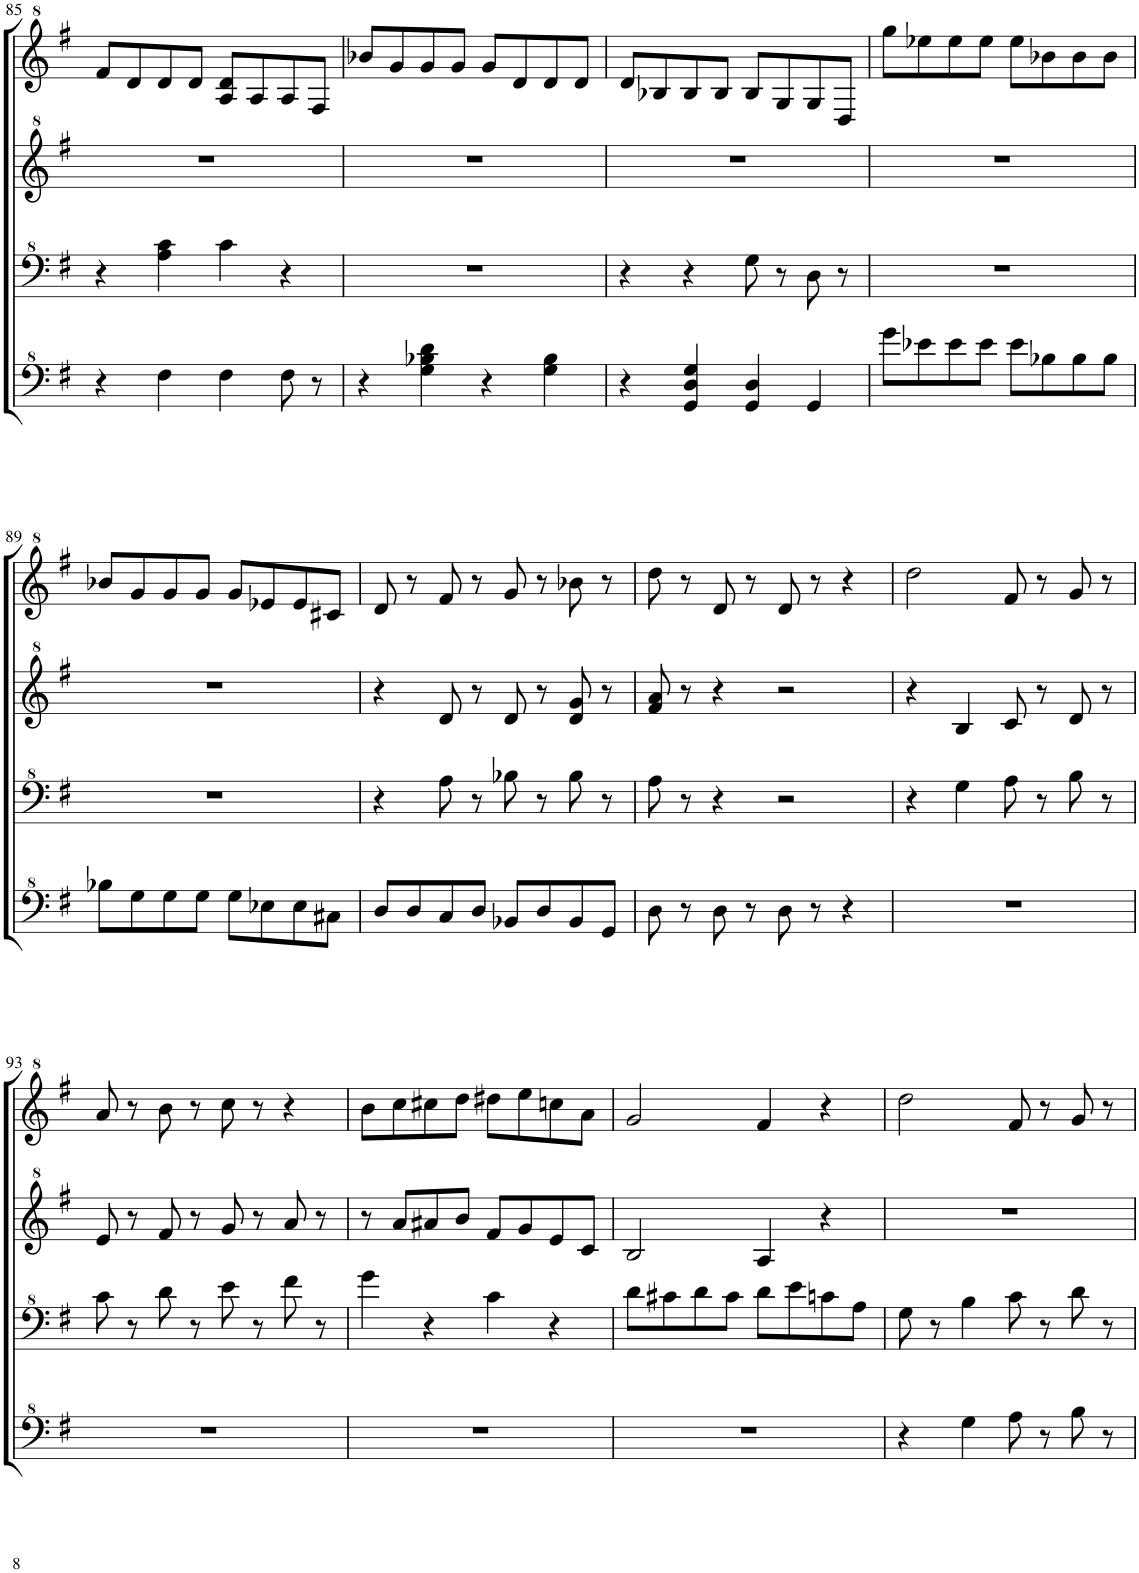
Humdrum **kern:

**kern	**kern	**kern	**kern
*part1	*part1	*part1	*part1
*staff4	*staff3	*staff2	*staff1
*I"Model III	*	*	*
!!LO:PB:g=z
*clefF^4	*clefF^4	*clefG^2	*clefG^2
*k[f#]	*k[f#]	*k[f#]	*k[f#]
*M2/2	*M2/2	*M2/2	*M2/2
*met(c|)	*met(c|)	*met(c|)	*met(c|)
=85	=85	=85	=85
4r	4r	1r	8ff#/L
.	.	.	8dd/
4f#\	4a\ 4cc\	.	8dd/
.	.	.	8dd/J
4f#\	4cc\	.	8a/ 8dd/L
.	.	.	8a/
8f#\	4r	.	8a/
8r	.	.	8f#/J
=86	=86	=86	=86
4r	1r	1r	8bb-X/L
.	.	.	8gg/
4g\ 4b-X\ 4dd\	.	.	8gg/
.	.	.	8gg/J
4r	.	.	8gg/L
.	.	.	8dd/
4g\ 4b-\	.	.	8dd/
.	.	.	8dd/J
=87	=87	=87	=87
4r	4r	1r	8dd/L
.	.	.	8b-X/
4G/ 4d/ 4g/	4r	.	8b-/
.	.	.	8b-/J
4G/ 4d/	8g\	.	8b-/L
.	8r	.	8g/
4G/	8d\	.	8g/
.	8r	.	8d/J
=88	=88	=88	=88
8gg\L	1r	1r	8ggg\L
8ee-X\	.	.	8eee-X\
8ee-\	.	.	8eee-\
8ee-\J	.	.	8eee-\J
8ee-\L	.	.	8eee-\L
8b-X\	.	.	8bb-X\
8b-\	.	.	8bb-\
8b-\J	.	.	8bb-\J
!!LO:LB:g=z
=89	=89	=89	=89
8b-X\L	1r	1r	8bb-X/L
8g\	.	.	8gg/
8g\	.	.	8gg/
8g\J	.	.	8gg/J
8g\L	.	.	8gg/L
8e-X\	.	.	8ee-X/
8e-\	.	.	8ee-/
8c#X\J	.	.	8cc#X/J
=90	=90	=90	=90
8d/L	4r	4r	8dd/
8d/	.	.	8r
8c/	8a\	8dd/	8ff#/
8d/J	8r	8r	8r
8B-X/L	8b-X\	8dd/	8gg/
8d/	8r	8r	8r
8B-/	8b-\	8dd/ 8gg/	8bb-X\
8G/J	8r	8r	8r
=91	=91	=91	=91
8d\	8a\	8ff#/ 8aa/	8ddd\
8r	8r	8r	8r
8d\	4r	4r	8dd/
8r	.	.	8r
8d\	2r	2r	8dd/
8r	.	.	8r
4r	.	.	4r
=92	=92	=92	=92
1r	4r	4r	2ddd\
.	4g\	4b/	.
.	8a\	8cc/	8ff#/
.	8r	8r	8r
.	8b\	8dd/	8gg/
.	8r	8r	8r
!!LO:LB:g=z
=93	=93	=93	=93
1r	8cc\	8ee/	8aa/
.	8r	8r	8r
.	8dd\	8ff#/	8bb\
.	8r	8r	8r
.	8ee\	8gg/	8ccc\
.	8r	8r	8r
.	8ff#\	8aa/	4r
.	8r	8r	.
=94	=94	=94	=94
1r	4gg\	8r	8bb\L
.	.	8aa/L	8ccc\
.	4r	8aa#X/	8ccc#X\
.	.	8bb/J	8ddd\J
.	4cc\	8ff#/L	8ddd#X\L
.	.	8gg/	8eee\
.	4r	8ee/	8cccn\
.	.	8cc/J	8aa\J
=95	=95	=95	=95
1r	8dd\L	2b/	2gg/
.	8cc#X\	.	.
.	8dd\	.	.
.	8cc#\J	.	.
.	8dd\L	4a/	4ff#/
.	8ee\	.	.
.	8ccn\	4r	4r
.	8a\J	.	.
=96	=96	=96	=96
4r	8g\	1r	2ddd\
.	8r	.	.
4g\	4b\	.	.
8a\	8cc\	.	8ff#/
8r	8r	.	8r
8b\	8dd\	.	8gg/
8r	8r	.	8r
=	=	=	=
*-	*-	*-	*-
